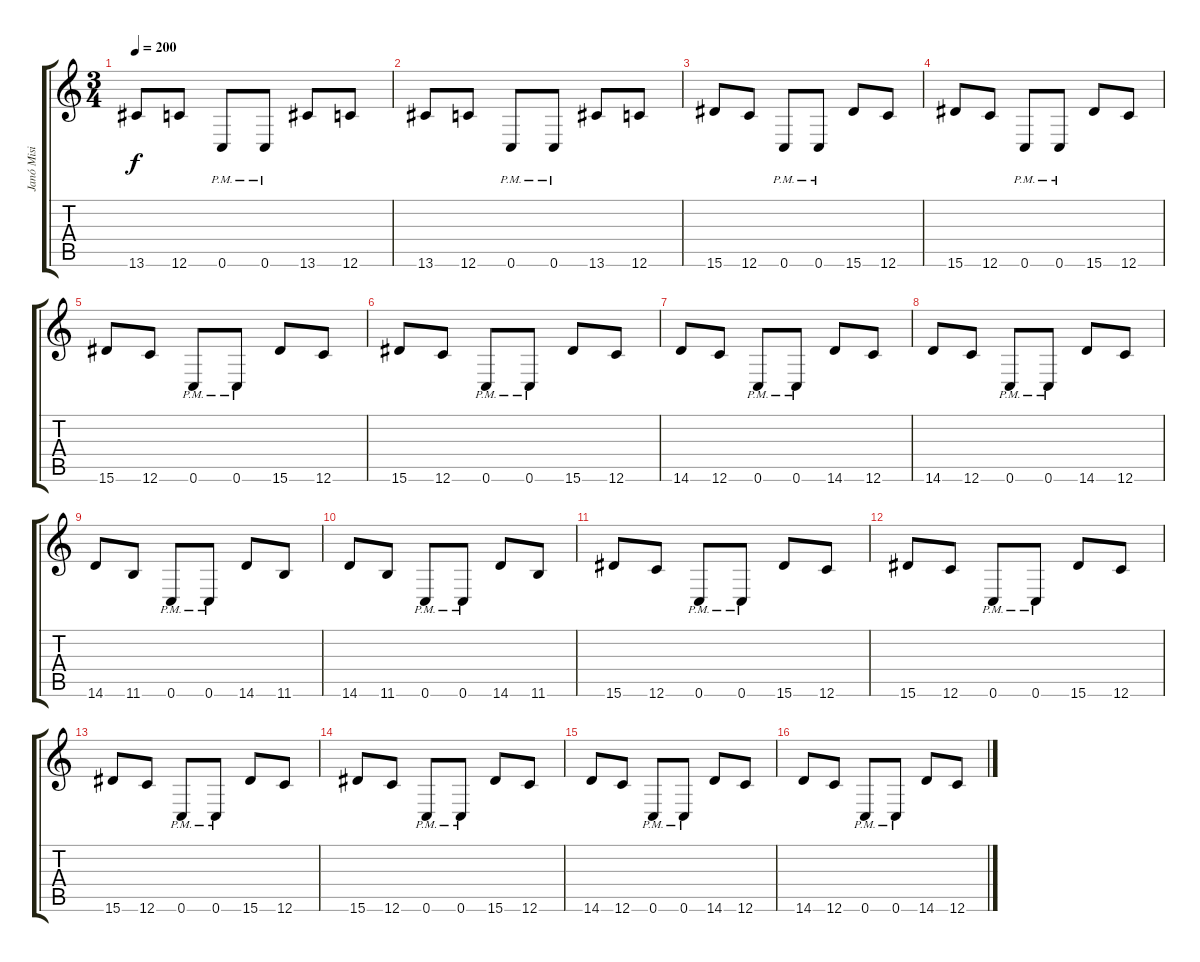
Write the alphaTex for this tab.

\track ("Janó Misi" "Janó Misi") {instrument distortionguitar}
\staff {score tabs}
\tuning (D4 A3 F3 C3 G2 C2) {hide}
\ts (3 4)
\tempo 200
\clef g2
\ks c
13.6.8{dy f} 12.6.8 0.6{pm}.8 0.6{pm}.8 13.6.8 12.6.8 |
13.6.8 12.6.8 0.6{pm}.8 0.6{pm}.8 13.6.8 12.6.8 |
15.6.8 12.6.8 0.6{pm}.8 0.6{pm}.8 15.6.8 12.6.8 |
15.6.8 12.6.8 0.6{pm}.8 0.6{pm}.8 15.6.8 12.6.8 |
15.6.8 12.6.8 0.6{pm}.8 0.6{pm}.8 15.6.8 12.6.8 |
15.6.8 12.6.8 0.6{pm}.8 0.6{pm}.8 15.6.8 12.6.8 |
14.6.8 12.6.8 0.6{pm}.8 0.6{pm}.8 14.6.8 12.6.8 |
14.6.8 12.6.8 0.6{pm}.8 0.6{pm}.8 14.6.8 12.6.8 |
14.6.8 11.6.8 0.6{pm}.8 0.6{pm}.8 14.6.8 11.6.8 |
14.6.8 11.6.8 0.6{pm}.8 0.6{pm}.8 14.6.8 11.6.8 |
15.6.8 12.6.8 0.6{pm}.8 0.6{pm}.8 15.6.8 12.6.8 |
15.6.8 12.6.8 0.6{pm}.8 0.6{pm}.8 15.6.8 12.6.8 |
15.6.8 12.6.8 0.6{pm}.8 0.6{pm}.8 15.6.8 12.6.8 |
15.6.8 12.6.8 0.6{pm}.8 0.6{pm}.8 15.6.8 12.6.8 |
14.6.8 12.6.8 0.6{pm}.8 0.6{pm}.8 14.6.8 12.6.8 |
14.6.8 12.6.8 0.6{pm}.8 0.6{pm}.8 14.6.8 12.6.8
